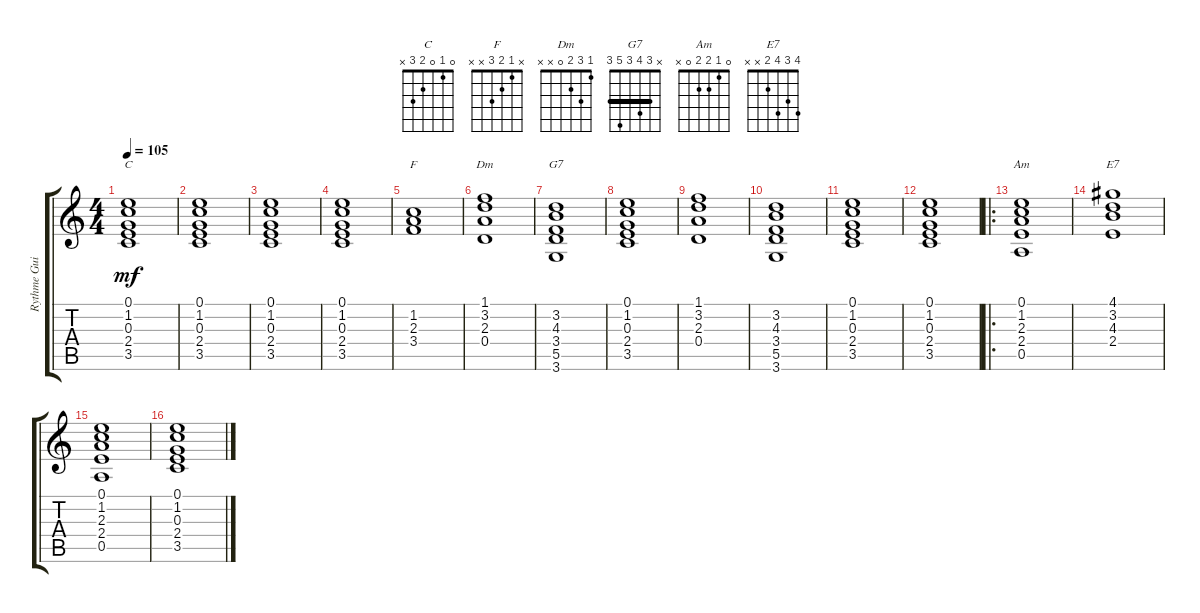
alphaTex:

\track ("Rythme Guitar" "Rythme Gui") {instrument acousticguitarsteel}
\staff {score tabs}
\tuning (E4 B3 G3 D3 A2 E2) {hide}
\chord ("C" 0 1 0 2 3 x)
\chord ("F" x 1 2 3 x x)
\chord ("Dm" 1 3 2 0 x x)
\chord ("G7" x 3 4 3 5 3) {barre 3}
\chord ("Am" 0 1 2 2 0 x)
\chord ("E7" 4 3 4 2 x x)
\ts (4 4)
\tempo 105
\clef g2
\ks c
(0.1 1.2 0.3 2.4 3.5).1{ch "C" dy mf} |
(0.1 1.2 0.3 2.4 3.5).1 |
(0.1 1.2 0.3 2.4 3.5).1 |
(0.1 1.2 0.3 2.4 3.5).1 |
(1.2 2.3 3.4).1{ch "F"} |
(1.1 3.2 2.3 0.4).1{ch "Dm"} |
(3.2 4.3 3.4 5.5 3.6).1{ch "G7"} |
(0.1 1.2 0.3 2.4 3.5).1 |
(1.1 3.2 2.3 0.4).1 |
(3.2 4.3 3.4 5.5 3.6).1 |
(0.1 1.2 0.3 2.4 3.5).1 |
(0.1 1.2 0.3 2.4 3.5).1 |
\ro
(0.1 1.2 2.3 2.4 0.5).1{ch "Am"} |
(4.1 3.2 4.3 2.4).1{ch "E7"} |
(0.1 1.2 2.3 2.4 0.5).1 |
(0.1 1.2 0.3 2.4 3.5).1
